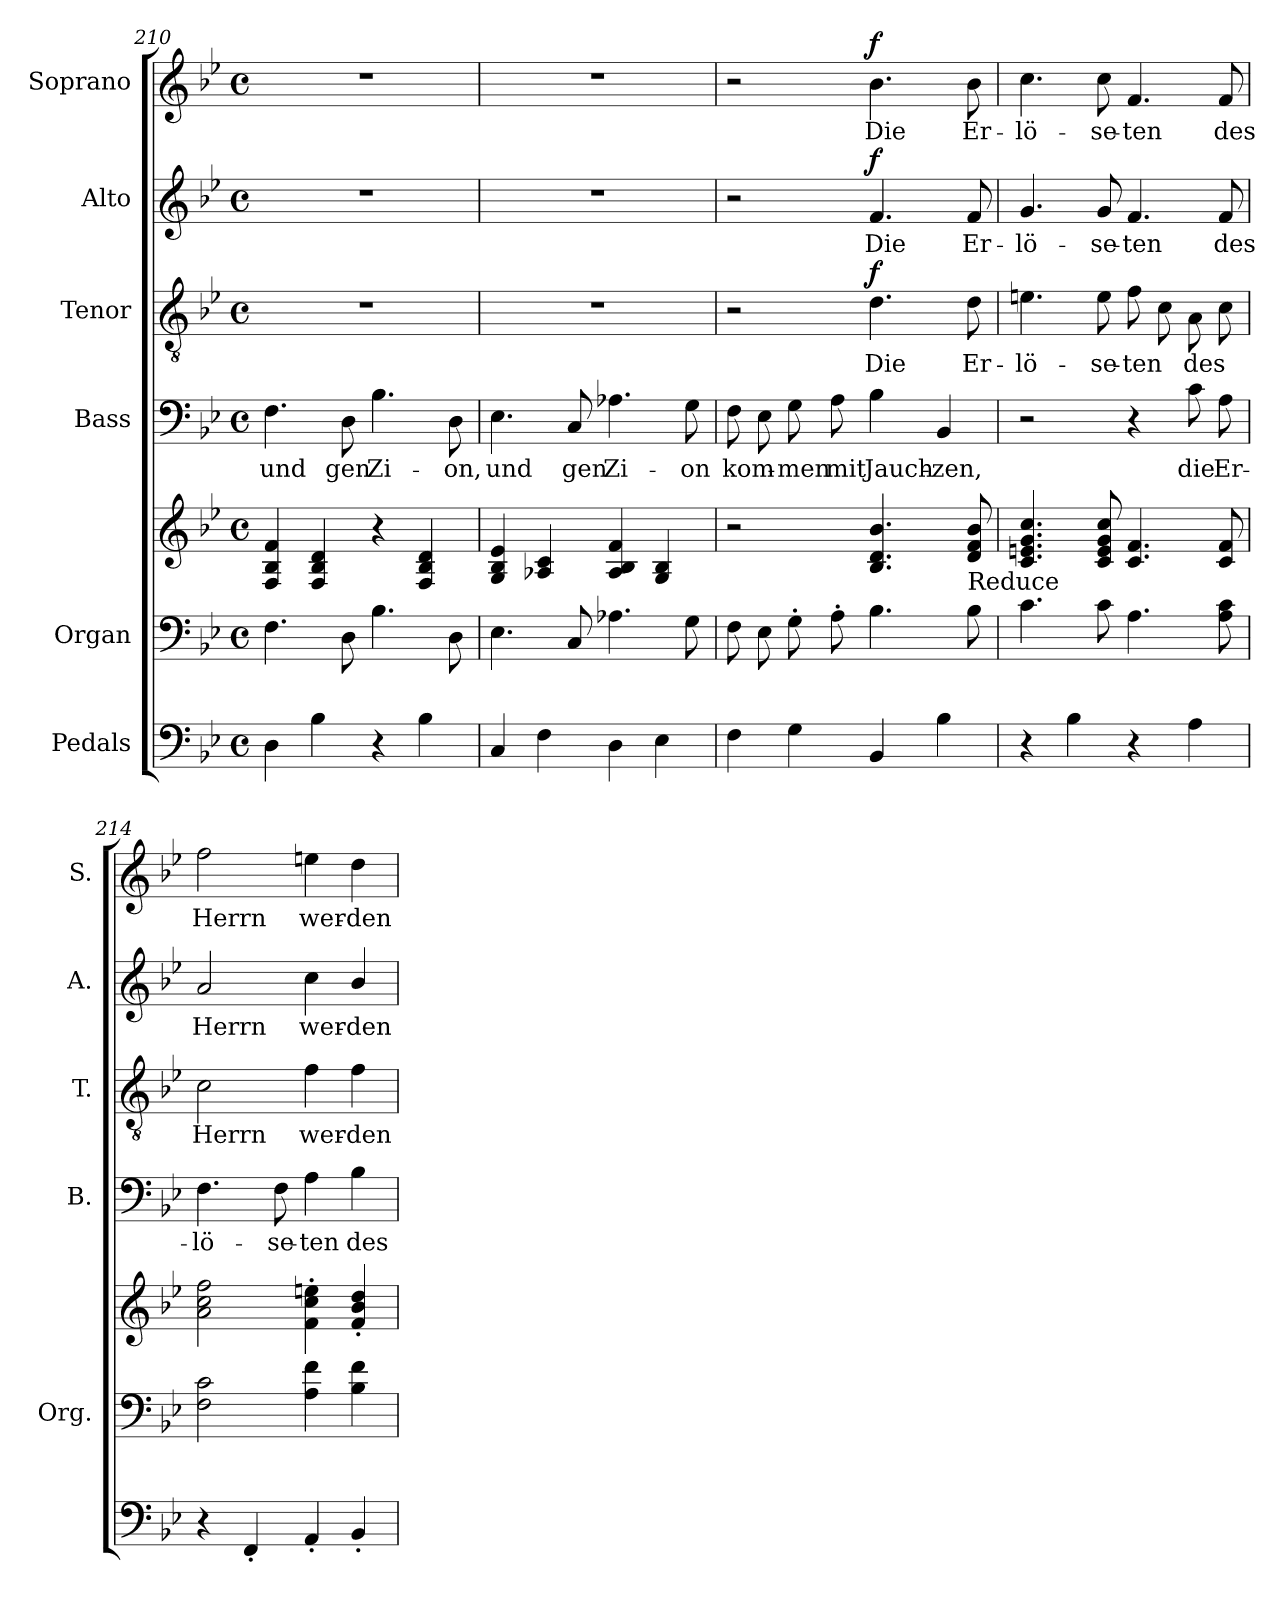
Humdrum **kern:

**kern	**kern	**kern	**kern	**text	**kern	**text	**dynam	**kern	**text	**dynam	**kern	**text	**dynam
*part6	*part5	*part5	*part4	*part4	*part3	*part3	*part3	*part2	*part2	*part2	*part1	*part1	*part1
*staff7	*staff6	*staff5	*staff4	*staff4	*staff3	*staff3	*staff3	*staff2	*staff2	*staff2	*staff1	*staff1	*staff1
*I"Pedals	*I"Organ	*	*I"Bass	*	*I"Tenor	*	*	*I"Alto	*	*	*I"Soprano	*	*
*	*I'Org.	*	*I'B.	*	*I'T.	*	*	*I'A.	*	*	*I'S.	*	*
*clefF4	*clefF4	*clefG2	*clefF4	*	*clefGv2	*	*	*clefG2	*	*	*clefG2	*	*
*	*	*	*	*	*ITrd7c12	*	*	*	*	*	*	*	*
*k[b-e-]	*k[b-e-]	*k[b-e-]	*k[b-e-]	*	*k[b-e-]	*	*	*k[b-e-]	*	*	*k[b-e-]	*	*
*B-:	*B-:	*B-:	*B-:	*	*B-:	*	*	*B-:	*	*	*B-:	*	*
*M4/4	*M4/4	*M4/4	*M4/4	*	*M4/4	*	*	*M4/4	*	*	*M4/4	*	*
*met(c)	*met(c)	*met(c)	*met(c)	*	*met(c)	*	*	*met(c)	*	*	*met(c)	*	*
=210	=210	=210	=210	=210	=210	=210	=210	=210	=210	=210	=210	=210	=210
!	!	!	!	!LO:LY:b:color=#000000	!	!	!	!	!	!	!	!	!
4Di\	4.Fi\	4Fi/ 4B-i 4fi	4.Fi\	und	1r	.	.	1r	.	.	1r	.	.
4B-i\	.	4Fi/ 4B-i 4di	.	.	.	.	.	.	.	.	.	.	.
!	!	!	!	!LO:LY:b:color=#000000	!	!	!	!	!	!	!	!	!
.	8Di\	.	8Di\	gen	.	.	.	.	.	.	.	.	.
!	!	!	!	!LO:LY:b:color=#000000	!	!	!	!	!	!	!	!	!
4r	4.B-i\	4r	4.B-i\	Zi-	.	.	.	.	.	.	.	.	.
4B-i\	.	4Fi/ 4B-i 4di	.	.	.	.	.	.	.	.	.	.	.
!	!	!	!	!LO:LY:b:color=#000000	!	!	!	!	!	!	!	!	!
.	8Di\	.	8Di\	-on,	.	.	.	.	.	.	.	.	.
=211	=211	=211	=211	=211	=211	=211	=211	=211	=211	=211	=211	=211	=211
!	!	!	!	!LO:LY:b:color=#000000	!	!	!	!	!	!	!	!	!
4Ci/	4.E-i\	4Gi/ 4B-i 4e-i	4.E-i\	und	1r	.	.	1r	.	.	1r	.	.
4Fi\	.	4A-Xi/ 4ci	.	.	.	.	.	.	.	.	.	.	.
!	!	!	!	!LO:LY:b:color=#000000	!	!	!	!	!	!	!	!	!
.	8Ci/	.	8Ci/	gen	.	.	.	.	.	.	.	.	.
!	!	!	!	!LO:LY:b:color=#000000	!	!	!	!	!	!	!	!	!
4Di\	4.A-Xi\	4A-i/ 4B-i 4fi	4.A-Xi\	Zi-	.	.	.	.	.	.	.	.	.
4E-i\	.	4Gi/ 4B-i	.	.	.	.	.	.	.	.	.	.	.
!	!	!	!	!LO:LY:b:color=#000000	!	!	!	!	!	!	!	!	!
.	8Gi\	.	8Gi\	-on	.	.	.	.	.	.	.	.	.
!!LO:LB:g=z
=212	=212	=212	=212	=212	=212	=212	=212	=212	=212	=212	=212	=212	=212
!	!	!	!	!LO:LY:b:color=#000000	!	!	!	!	!	!	!	!	!
4Fi\	8Fi\	2r	8Fi\	kom-	2r	.	.	2r	.	.	2r	.	.
.	8E-i\	.	8E-i\	.	.	.	.	.	.	.	.	.	.
!	!	!	!	!LO:LY:b:color=#000000	!	!	!	!	!	!	!	!	!
4Gi\	8G'i\	.	8Gi\	-men	.	.	.	.	.	.	.	.	.
!	!	!	!	!LO:LY:b:color=#000000	!	!	!	!	!	!	!	!	!
.	8A'i\	.	8Ai\	mit	.	.	.	.	.	.	.	.	.
!	!	!	!	!LO:LY:b:color=#000000	!	!	!	!	!	!	!	!	!
!	!	!	!	!	!	!LO:LY:b:color=#000000	!	!	!	!	!	!	!
!	!	!	!	!	!	!	!	!	!LO:LY:b:color=#000000	!	!	!	!
!	!	!	!	!	!	!	!	!	!	!	!	!LO:LY:b:color=#000000	!
4BB-i/	4.B-i\	4.B-i/ 4.di 4.b-i	4B-i\	Jauch-	4.Di\	Die	f	4.fi/	Die	f	4.b-i\	Die	f
!	!	!	!	!LO:LY:b:color=#000000	!	!	!	!	!	!	!	!	!
4B-i\	.	.	4BB-i/	-zen,	.	.	.	.	.	.	.	.	.
!	!	!	!	!	!	!LO:LY:b:color=#000000	!	!	!	!	!	!	!
!	!	!	!	!	!	!	!	!	!LO:LY:b:color=#000000	!	!	!	!
!	!LO:TX:a:t=Reduce	!	!	!	!	!	!	!	!	!	!	!	!
!	!	!	!	!	!	!	!	!	!	!	!	!LO:LY:b:color=#000000	!
.	8B-i\	8di/ 8fi 8b-i	.	.	8Di\	Er-	.	8fi/	Er-	.	8b-i\	Er-	.
=213	=213	=213	=213	=213	=213	=213	=213	=213	=213	=213	=213	=213	=213
!	!	!	!	!	!	!LO:LY:b:color=#000000	!	!	!	!	!	!	!
!	!	!	!	!	!	!	!	!	!LO:LY:b:color=#000000	!	!	!	!
!	!	!	!	!	!	!	!	!	!	!	!	!LO:LY:b:color=#000000	!
4r	4.ci\	4.ci/ 4.eni 4.gi 4.cci	2r	.	4.Eni\	-lö-	.	4.gi/	-lö-	.	4.cci\	-lö-	.
4B-i\	.	.	.	.	.	.	.	.	.	.	.	.	.
!	!	!	!	!	!	!LO:LY:b:color=#000000	!	!	!	!	!	!	!
!	!	!	!	!	!	!	!	!	!LO:LY:b:color=#000000	!	!	!	!
!	!	!	!	!	!	!	!	!	!	!	!	!LO:LY:b:color=#000000	!
.	8ci\	8ci/ 8ei 8gi 8cci	.	.	8Ei\	-se-	.	8gi/	-se-	.	8cci\	-se-	.
!	!	!	!	!	!	!LO:LY:b:color=#000000	!	!	!	!	!	!	!
!	!	!	!	!	!	!	!	!	!LO:LY:b:color=#000000	!	!	!	!
!	!	!	!	!	!	!	!	!	!	!	!	!LO:LY:b:color=#000000	!
4r	4.Ai\	4.ci/ 4.fi	4r	.	8Fi\	-ten	.	4.fi/	-ten	.	4.fi/	-ten	.
.	.	.	.	.	8Ci\	.	.	.	.	.	.	.	.
!	!	!	!	!LO:LY:b:color=#000000	!	!	!	!	!	!	!	!	!
!	!	!	!	!	!	!LO:LY:b:color=#000000	!	!	!	!	!	!	!
4Ai\	.	.	8ci\	die	8AAi\	des	.	.	.	.	.	.	.
!	!	!	!	!LO:LY:b:color=#000000	!	!	!	!	!	!	!	!	!
!	!	!	!	!	!	!	!	!	!LO:LY:b:color=#000000	!	!	!	!
!	!	!	!	!	!	!	!	!	!	!	!	!LO:LY:b:color=#000000	!
.	8Ai\ 8ci	8ci/ 8fi	8Ai\	Er-	8Ci\	.	.	8fi/	des	.	8fi/	des	.
=214	=214	=214	=214	=214	=214	=214	=214	=214	=214	=214	=214	=214	=214
!	!	!	!	!LO:LY:b:color=#000000	!	!	!	!	!	!	!	!	!
!	!	!	!	!	!	!LO:LY:b:color=#000000	!	!	!	!	!	!	!
!	!	!	!	!	!	!	!	!	!LO:LY:b:color=#000000	!	!	!	!
!	!	!	!	!	!	!	!	!	!	!	!	!LO:LY:b:color=#000000	!
4r	2Fi\ 2ci	2ai\ 2cci 2ffi	4.Fi\	-lö-	2Ci\	Herrn	.	2ai/	Herrn	.	2ffi\	Herrn	.
4FF'i/	.	.	.	.	.	.	.	.	.	.	.	.	.
!	!	!	!	!LO:LY:b:color=#000000	!	!	!	!	!	!	!	!	!
.	.	.	8Fi\	-se-	.	.	.	.	.	.	.	.	.
!	!	!	!	!LO:LY:b:color=#000000	!	!	!	!	!	!	!	!	!
!	!	!	!	!	!	!LO:LY:b:color=#000000	!	!	!	!	!	!	!
!	!	!	!	!	!	!	!	!	!LO:LY:b:color=#000000	!	!	!	!
!	!	!	!	!	!	!	!	!	!	!	!	!LO:LY:b:color=#000000	!
4AA'i/	4Ai\ 4fi	4fi\' 4cci' 4eeni'	4Ai\	-ten	4Fi\	wer-	.	4cci\	wer-	.	4eeni\	wer-	.
!	!	!	!	!LO:LY:b:color=#000000	!	!	!	!	!	!	!	!	!
!	!	!	!	!	!	!LO:LY:b:color=#000000	!	!	!	!	!	!	!
!	!	!	!	!	!	!	!	!	!LO:LY:b:color=#000000	!	!	!	!
!	!	!	!	!	!	!	!	!	!	!	!	!LO:LY:b:color=#000000	!
4BB-'i/	4B-i\ 4fi	4fi/' 4b-i' 4ddi'	4B-i\	des	4Fi\	-den	.	4b-i/	-den	.	4ddi\	-den	.
=	=	=	=	=	=	=	=	=	=	=	=	=	=
*-	*-	*-	*-	*-	*-	*-	*-	*-	*-	*-	*-	*-	*-
